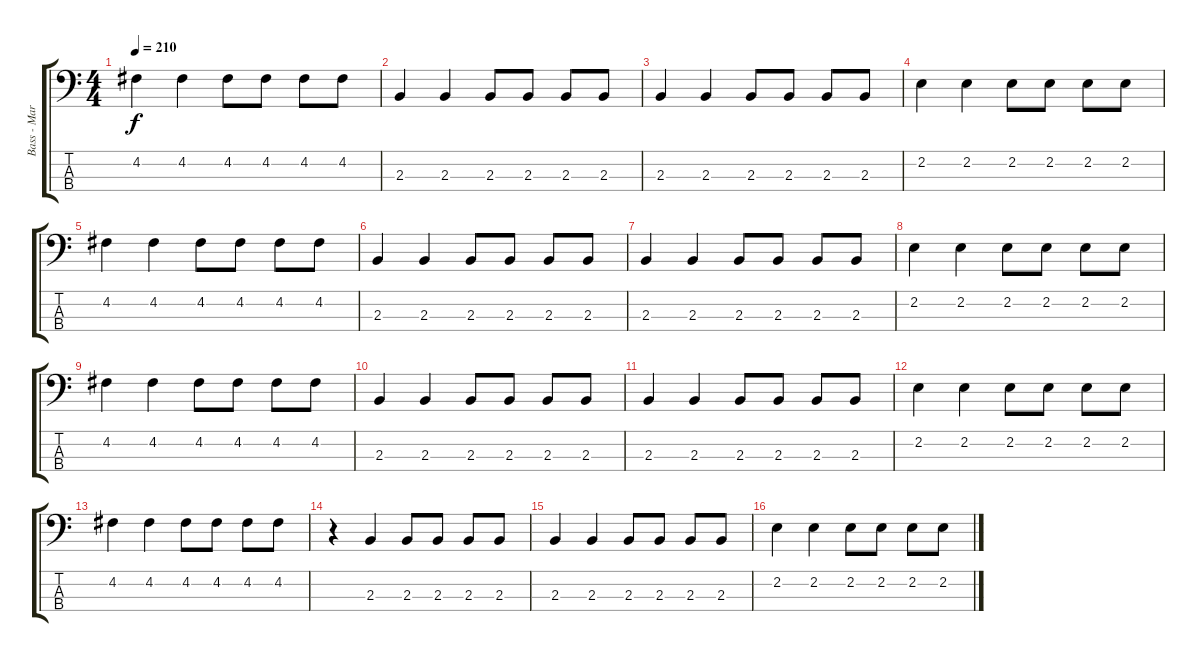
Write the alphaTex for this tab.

\track ("Bass - Mark Allan Hoppus" "Bass - Mar") {instrument electricbasspick}
\staff {score tabs}
\tuning (G2 D2 A1 E1) {hide}
\ts (4 4)
\tempo 210
\clef f4
\ks c
4.2.4{dy f} 4.2.4 4.2.8 4.2.8 4.2.8 4.2.8 |
2.3.4 2.3.4 2.3.8 2.3.8 2.3.8 2.3.8 |
2.3.4 2.3.4 2.3.8 2.3.8 2.3.8 2.3.8 |
2.2.4 2.2.4 2.2.8 2.2.8 2.2.8 2.2.8 |
4.2.4 4.2.4 4.2.8 4.2.8 4.2.8 4.2.8 |
2.3.4 2.3.4 2.3.8 2.3.8 2.3.8 2.3.8 |
2.3.4 2.3.4 2.3.8 2.3.8 2.3.8 2.3.8 |
2.2.4 2.2.4 2.2.8 2.2.8 2.2.8 2.2.8 |
4.2.4 4.2.4 4.2.8 4.2.8 4.2.8 4.2.8 |
2.3.4 2.3.4 2.3.8 2.3.8 2.3.8 2.3.8 |
2.3.4 2.3.4 2.3.8 2.3.8 2.3.8 2.3.8 |
2.2.4 2.2.4 2.2.8 2.2.8 2.2.8 2.2.8 |
4.2.4 4.2.4 4.2.8 4.2.8 4.2.8 4.2.8 |
r.4 2.3.4 2.3.8 2.3.8 2.3.8 2.3.8 |
2.3.4 2.3.4 2.3.8 2.3.8 2.3.8 2.3.8 |
2.2.4 2.2.4 2.2.8 2.2.8 2.2.8 2.2.8
